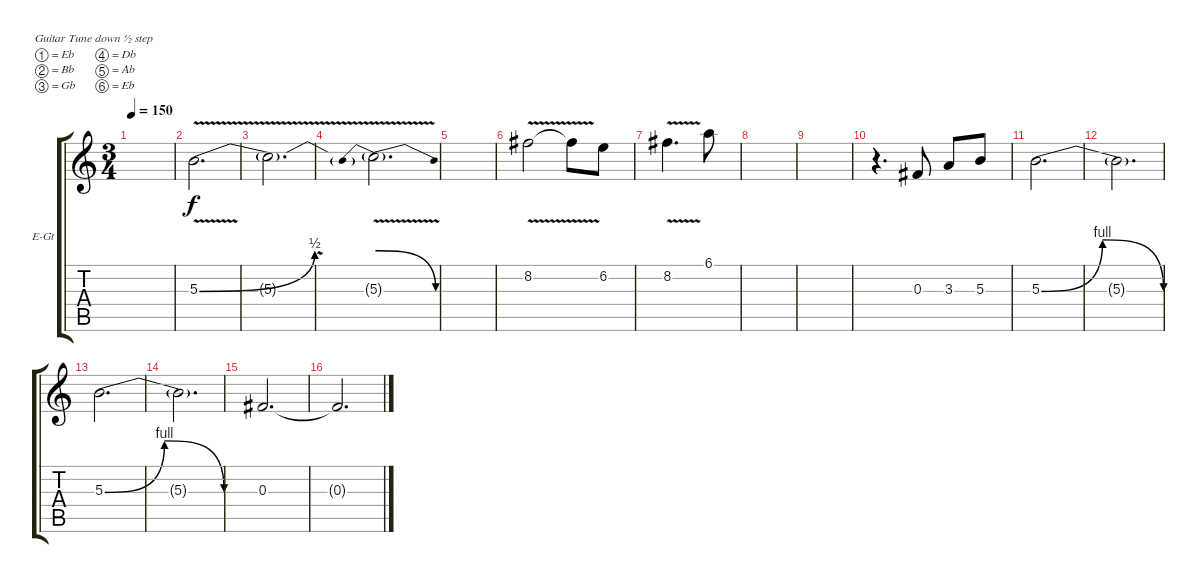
\defaultSystemsLayout 4
\bracketExtendMode groupsimilarinstruments
\firstSystemTrackNameOrientation horizontal
\otherSystemsTrackNameOrientation horizontal
\track ("Myles distorition" "E-Gt") {instrument distortionguitar}
\staff {score tabs}
\tuning (Eb4 Bb3 Gb3 Db3 Ab2 Eb2)
\ts (3 4)
\tempo 150
\clef g2
\ks c
|
5.3{be (bend 0 0 14.399999999999999 2) v}.2{d} |
5.3{v t}.2{d} |
5.3{be (prebendrelease 0 2 15 0) v t}.2{d} |
|
8.2{v}.2 8.2{v t}.8 6.2.8 |
8.2{v}.4{d} 6.1.8 |
|
|
r.4{d} 0.3.8 3.3.8 5.3.8 |
5.3{be (bendrelease 0 0 10.2 4 20.4 4 30 0)}.2{d} |
5.3{t}.2{d} |
5.3{be (bendrelease 0 0 10.2 4 20.4 4 30 0)}.2{d} |
5.3{t}.2{d} |
0.3.2{d} |
0.3{t}.2{d}
